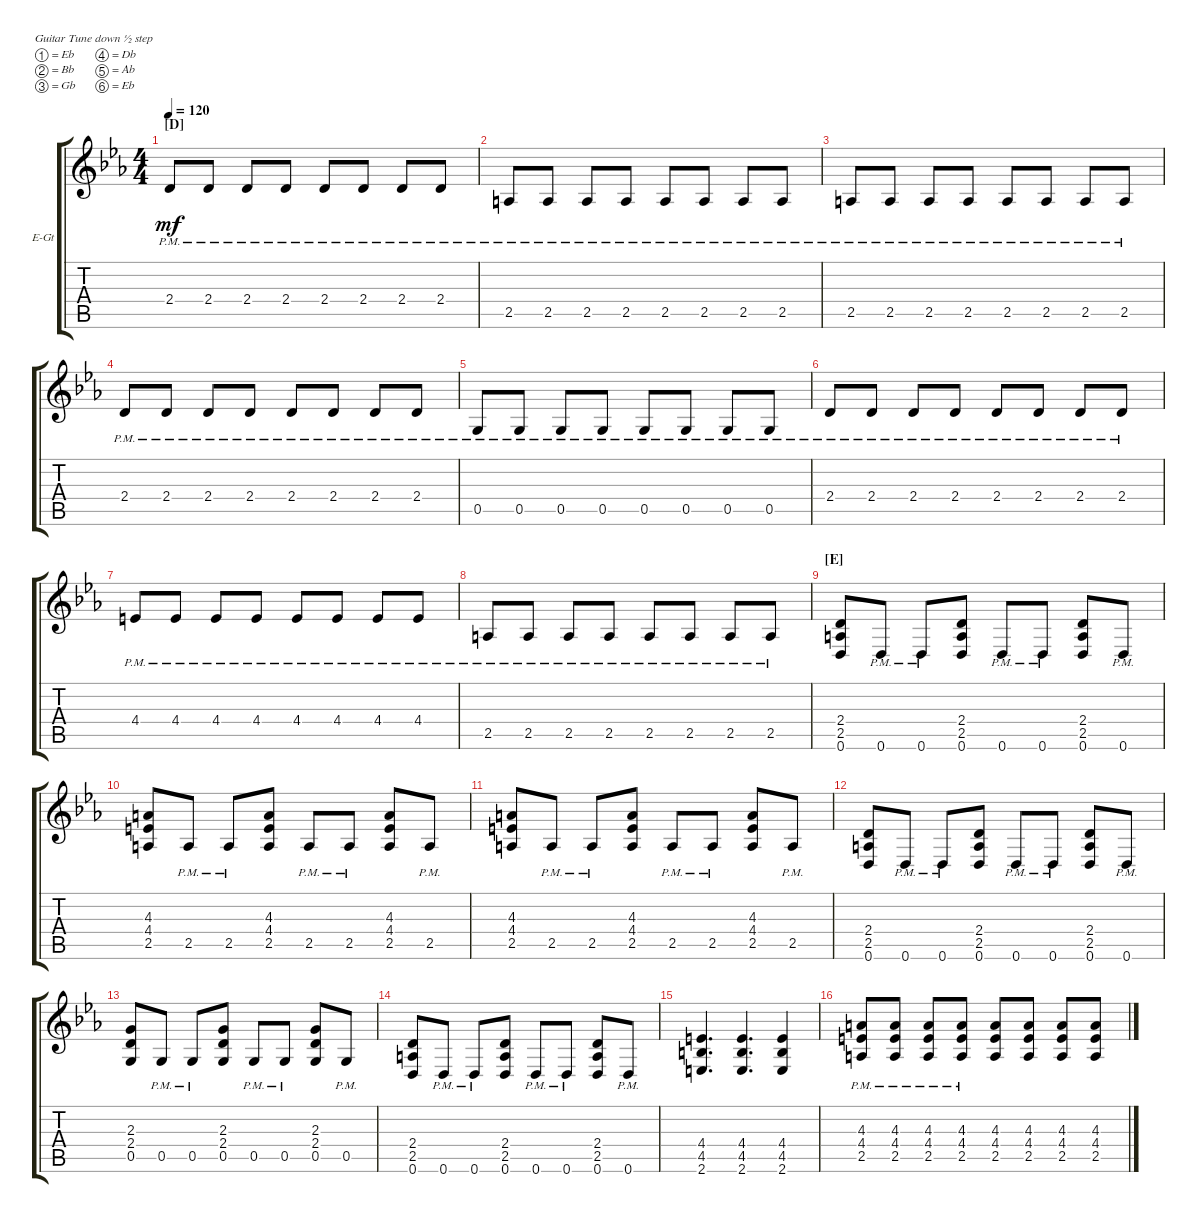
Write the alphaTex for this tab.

\defaultSystemsLayout 4
\bracketExtendMode groupsimilarinstruments
\firstSystemTrackNameOrientation horizontal
\otherSystemsTrackNameOrientation horizontal
\track ("Electric Guitar" "E-Gt") {instrument distortionguitar}
\staff {score tabs}
\tuning (Eb4 Bb3 Gb3 Db3 Ab2 Eb2)
\displaytranspose 11
\ts (4 4)
\section ("D" "")
\tempo 120
\clef g2
\ks eb
2.4{pm}.8{dy mf} 2.4{pm}.8 2.4{pm}.8 2.4{pm}.8 2.4{pm}.8 2.4{pm}.8 2.4{pm}.8 2.4{pm}.8 |
2.5{pm}.8 2.5{pm}.8 2.5{pm}.8 2.5{pm}.8 2.5{pm}.8 2.5{pm}.8 2.5{pm}.8 2.5{pm}.8 |
2.5{pm}.8 2.5{pm}.8 2.5{pm}.8 2.5{pm}.8 2.5{pm}.8 2.5{pm}.8 2.5{pm}.8 2.5{pm}.8 |
2.4{pm}.8 2.4{pm}.8 2.4{pm}.8 2.4{pm}.8 2.4{pm}.8 2.4{pm}.8 2.4{pm}.8 2.4{pm}.8 |
0.5{pm}.8 0.5{pm}.8 0.5{pm}.8 0.5{pm}.8 0.5{pm}.8 0.5{pm}.8 0.5{pm}.8 0.5{pm}.8 |
2.4{pm}.8 2.4{pm}.8 2.4{pm}.8 2.4{pm}.8 2.4{pm}.8 2.4{pm}.8 2.4{pm}.8 2.4{pm}.8 |
4.4{pm}.8 4.4{pm}.8 4.4{pm}.8 4.4{pm}.8 4.4{pm}.8 4.4{pm}.8 4.4{pm}.8 4.4{pm}.8 |
2.5{pm}.8 2.5{pm}.8 2.5{pm}.8 2.5{pm}.8 2.5{pm}.8 2.5{pm}.8 2.5{pm}.8 2.5{pm}.8 |
\section ("E" "")
(2.4 0.6 2.5).8 0.6{pm}.8 0.6{pm}.8 (2.4 0.6 2.5).8 0.6{pm}.8 0.6{pm}.8 (2.4 0.6 2.5).8 0.6{pm}.8 |
(2.5 4.4 4.3).8 2.5{pm}.8 2.5{pm}.8 (2.5 4.3 4.4).8 2.5{pm}.8 2.5{pm}.8 (2.5 4.3 4.4).8 2.5{pm}.8 |
(2.5 4.4 4.3).8 2.5{pm}.8 2.5{pm}.8 (2.5 4.3 4.4).8 2.5{pm}.8 2.5{pm}.8 (2.5 4.3 4.4).8 2.5{pm}.8 |
(2.4 0.6 2.5).8 0.6{pm}.8 0.6{pm}.8 (2.4 0.6 2.5).8 0.6{pm}.8 0.6{pm}.8 (2.4 0.6 2.5).8 0.6{pm}.8 |
(0.5 2.3 2.4).8 0.5{pm}.8 0.5{pm}.8 (0.5 2.4 2.3).8 0.5{pm}.8 0.5{pm}.8 (0.5 2.3 2.4).8 0.5{pm}.8 |
(2.4 0.6 2.5).8 0.6{pm}.8 0.6{pm}.8 (2.4 0.6 2.5).8 0.6{pm}.8 0.6{pm}.8 (2.4 0.6 2.5).8 0.6{pm}.8 |
(4.4 4.5 2.6).4{d} (4.4 4.5 2.6).4{d} (4.4 4.5 2.6).4 |
(2.5{pm} 4.4 4.3).8 (2.5{pm} 4.3 4.4).8 (2.5{pm} 4.3 4.4).8 (2.5{pm} 4.4 4.3).8 (2.5 4.3 4.4).8 (2.5 4.3 4.4).8 (2.5 4.3 4.4).8 (2.5 4.3 4.4).8
